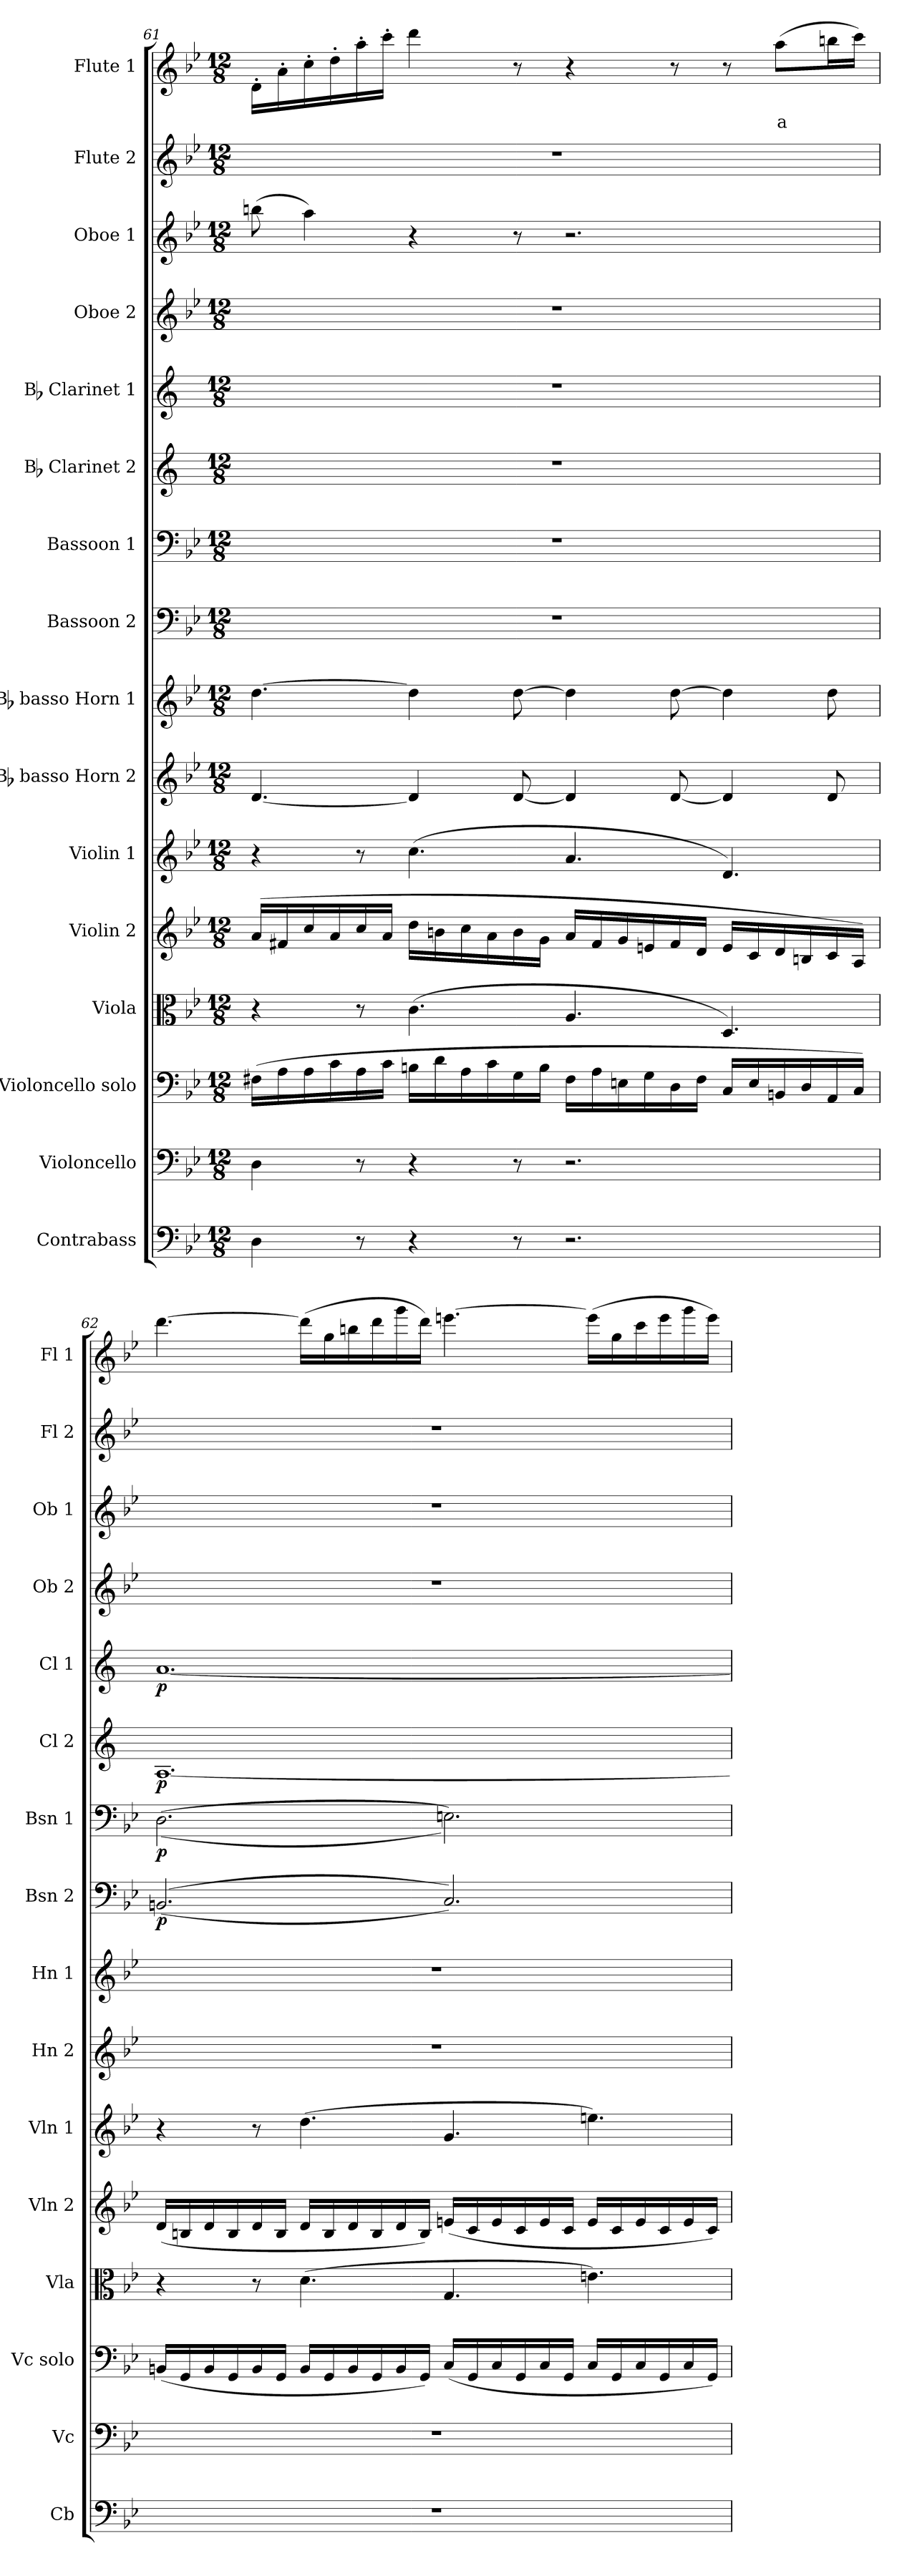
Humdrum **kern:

**kern	**kern	**kern	**kern	**kern	**kern	**kern	**kern	**kern	**dynam	**kern	**dynam	**kern	**dynam	**kern	**dynam	**kern	**kern	**kern	**kern	**text
*part16	*part15	*part14	*part13	*part12	*part11	*part10	*part9	*part8	*part8	*part7	*part7	*part6	*part6	*part5	*part5	*part4	*part3	*part2	*part1	*part1
*staff16	*staff15	*staff14	*staff13	*staff12	*staff11	*staff10	*staff9	*staff8	*staff8	*staff7	*staff7	*staff6	*staff6	*staff5	*staff5	*staff4	*staff3	*staff2	*staff1	*staff1
*I"Contrabass	*I"Violoncello	*I"Violoncello solo	*I"Viola	*I"Violin 2	*I"Violin 1	*I"Bb basso Horn 2	*I"Bb basso Horn 1	*I"Bassoon 2	*	*I"Bassoon 1	*	*I"Bb Clarinet 2	*	*I"Bb Clarinet 1	*	*I"Oboe 2	*I"Oboe 1	*I"Flute 2	*I"Flute 1	*
*I'Cb	*I'Vc	*I'Vc solo	*I'Vla	*I'Vln 2	*I'Vln 1	*I'Hn 2	*I'Hn 1	*I'Bsn 2	*	*I'Bsn 1	*	*I'Cl 2	*	*I'Cl 1	*	*I'Ob 2	*I'Ob 1	*I'Fl 2	*I'Fl 1	*
*clefF4	*clefF4	*clefF4	*clefC3	*clefG2	*clefG2	*clefG2	*clefG2	*clefF4	*	*clefF4	*	*clefG2	*	*clefG2	*	*clefG2	*clefG2	*clefG2	*clefG2	*
*ITrd7c12	*	*	*	*	*	*ITrd8c14	*ITrd8c14	*	*	*	*	*ITrd1c2	*	*ITrd1c2	*	*	*	*	*	*
*k[b-e-]	*k[b-e-]	*k[b-e-]	*k[b-e-]	*k[b-e-]	*k[b-e-]	*k[b-e-]	*k[b-e-]	*k[b-e-]	*	*k[b-e-]	*	*k[b-e-]	*	*k[b-e-]	*	*k[b-e-]	*k[b-e-]	*k[b-e-]	*k[b-e-]	*
*M12/8	*M12/8	*M12/8	*M12/8	*M12/8	*M12/8	*M12/8	*M12/8	*M12/8	*	*M12/8	*	*M12/8	*	*M12/8	*	*M12/8	*M12/8	*M12/8	*M12/8	*
=61	=61	=61	=61	=61	=61	=61	=61	=61	=61	=61	=61	=61	=61	=61	=61	=61	=61	=61	=61	=61
4DD\	4D\	(16F#X\LL	4r	(16a/LL	4r	[4.D/	[4.d\	1.r	.	1.r	.	1.r	.	1.r	.	1.r	(8bbn\	1.r	16d'\LL	.
.	.	16A\	.	16f#X/	.	.	.	.	.	.	.	.	.	.	.	.	.	.	16a'\	.
.	.	16A\	.	16cc/	.	.	.	.	.	.	.	.	.	.	.	.	4aa\)	.	16cc'\	.
.	.	16c\	.	16a/	.	.	.	.	.	.	.	.	.	.	.	.	.	.	16dd'\	.
8r	8r	16A\	8r	16cc/	8r	.	.	.	.	.	.	.	.	.	.	.	.	.	16aa'\	.
.	.	16c\JJ	.	16a/JJ	.	.	.	.	.	.	.	.	.	.	.	.	.	.	16ccc'\JJ	.
4r	4r	16Bn\LL	(4.c\	16dd\LL	(4.cc\	4D/]	4d\]	.	.	.	.	.	.	.	.	.	4r	.	4ddd\	.
.	.	16d\	.	16bn\	.	.	.	.	.	.	.	.	.	.	.	.	.	.	.	.
.	.	16A\	.	16cc\	.	.	.	.	.	.	.	.	.	.	.	.	.	.	.	.
.	.	16c\	.	16a\	.	.	.	.	.	.	.	.	.	.	.	.	.	.	.	.
8r	8r	16G\	.	16b\	.	[8D/	[8d\	.	.	.	.	.	.	.	.	.	8r	.	8r	.
.	.	16B\JJ	.	16g\JJ	.	.	.	.	.	.	.	.	.	.	.	.	.	.	.	.
2.r	2.r	16F#\LL	4.A/	16a/LL	4.a/	4D/]	4d\]	.	.	.	.	.	.	.	.	.	2.r	.	4r	.
.	.	16A\	.	16f#/	.	.	.	.	.	.	.	.	.	.	.	.	.	.	.	.
.	.	16En\	.	16g/	.	.	.	.	.	.	.	.	.	.	.	.	.	.	.	.
.	.	16G\	.	16en/	.	.	.	.	.	.	.	.	.	.	.	.	.	.	.	.
.	.	16D\	.	16f#/	.	[8D/	[8d\	.	.	.	.	.	.	.	.	.	.	.	8r	.
.	.	16F#\JJ	.	16d/JJ	.	.	.	.	.	.	.	.	.	.	.	.	.	.	.	.
.	.	16C/LL	4.D/)	16e/LL	4.d/)	4D/]	4d\]	.	.	.	.	.	.	.	.	.	.	.	8r	.
.	.	16E/	.	16c/	.	.	.	.	.	.	.	.	.	.	.	.	.	.	.	.
!	!	!	!	!	!	!	!	!	!	!	!	!	!	!	!	!	!	!	!	!LO:LY:b:color=#FF0000
.	.	16BBn/	.	16d/	.	.	.	.	.	.	.	.	.	.	.	.	.	.	(8aa\L	a
.	.	16D/	.	16Bn/	.	.	.	.	.	.	.	.	.	.	.	.	.	.	.	.
.	.	16AA/	.	16c/	.	8D/	8d\	.	.	.	.	.	.	.	.	.	.	.	16bbn\L	.
.	.	16C/JJ)	.	16A/JJ)	.	.	.	.	.	.	.	.	.	.	.	.	.	.	16ccc\JJ)	.
!!LO:PB:g=z
=62	=62	=62	=62	=62	=62	=62	=62	=62	=62	=62	=62	=62	=62	=62	=62	=62	=62	=62	=62	=62
!	!	!	!	!	!	!	!	!	!LO:DY:b	!	!LO:DY:b	!	!LO:DY:b	!	!LO:DY:b	!	!	!	!	!
1.r	1.r	(16BBn/LL	4r	(16d/LL	4r	1.r	1.r	((2.BBn/	p	((2.D\	p	[1.G	p	[1.g	p	1.r	1.r	1.r	[4.ddd\	.
.	.	16GG/	.	16Bn/	.	.	.	.	.	.	.	.	.	.	.	.	.	.	.	.
.	.	16BB/	.	16d/	.	.	.	.	.	.	.	.	.	.	.	.	.	.	.	.
.	.	16GG/	.	16B/	.	.	.	.	.	.	.	.	.	.	.	.	.	.	.	.
.	.	16BB/	8r	16d/	8r	.	.	.	.	.	.	.	.	.	.	.	.	.	.	.
.	.	16GG/JJ	.	16B/JJ	.	.	.	.	.	.	.	.	.	.	.	.	.	.	.	.
.	.	16BB/LL	(4.d\	16d/LL	(4.dd\	.	.	.	.	.	.	.	.	.	.	.	.	.	(16ddd\LL]	.
.	.	16GG/	.	16B/	.	.	.	.	.	.	.	.	.	.	.	.	.	.	16gg\	.
.	.	16BB/	.	16d/	.	.	.	.	.	.	.	.	.	.	.	.	.	.	16bbn\	.
.	.	16GG/	.	16B/	.	.	.	.	.	.	.	.	.	.	.	.	.	.	16ddd\	.
.	.	16BB/	.	16d/	.	.	.	.	.	.	.	.	.	.	.	.	.	.	16ggg\	.
.	.	16GG/JJ)	.	16B/JJ)	.	.	.	.	.	.	.	.	.	.	.	.	.	.	16ddd\JJ)	.
.	.	(16C/LL	4.G/	(16en/LL	4.g/	.	.	2.C/))	.	2.En\))	.	.	.	.	.	.	.	.	[4.eeen\	.
.	.	16GG/	.	16c/	.	.	.	.	.	.	.	.	.	.	.	.	.	.	.	.
.	.	16C/	.	16e/	.	.	.	.	.	.	.	.	.	.	.	.	.	.	.	.
.	.	16GG/	.	16c/	.	.	.	.	.	.	.	.	.	.	.	.	.	.	.	.
.	.	16C/	.	16e/	.	.	.	.	.	.	.	.	.	.	.	.	.	.	.	.
.	.	16GG/JJ	.	16c/JJ	.	.	.	.	.	.	.	.	.	.	.	.	.	.	.	.
.	.	16C/LL	4.en\)	16e/LL	4.een\)	.	.	.	.	.	.	.	.	.	.	.	.	.	(16eee\LL]	.
.	.	16GG/	.	16c/	.	.	.	.	.	.	.	.	.	.	.	.	.	.	16gg\	.
.	.	16C/	.	16e/	.	.	.	.	.	.	.	.	.	.	.	.	.	.	16ccc\	.
.	.	16GG/	.	16c/	.	.	.	.	.	.	.	.	.	.	.	.	.	.	16eee\	.
.	.	16C/	.	16e/	.	.	.	.	.	.	.	.	.	.	.	.	.	.	16ggg\	.
.	.	16GG/JJ)	.	16c/JJ)	.	.	.	.	.	.	.	.	.	.	.	.	.	.	16eee\JJ)	.
=	=	=	=	=	=	=	=	=	=	=	=	=	=	=	=	=	=	=	=	=
*-	*-	*-	*-	*-	*-	*-	*-	*-	*-	*-	*-	*-	*-	*-	*-	*-	*-	*-	*-	*-
